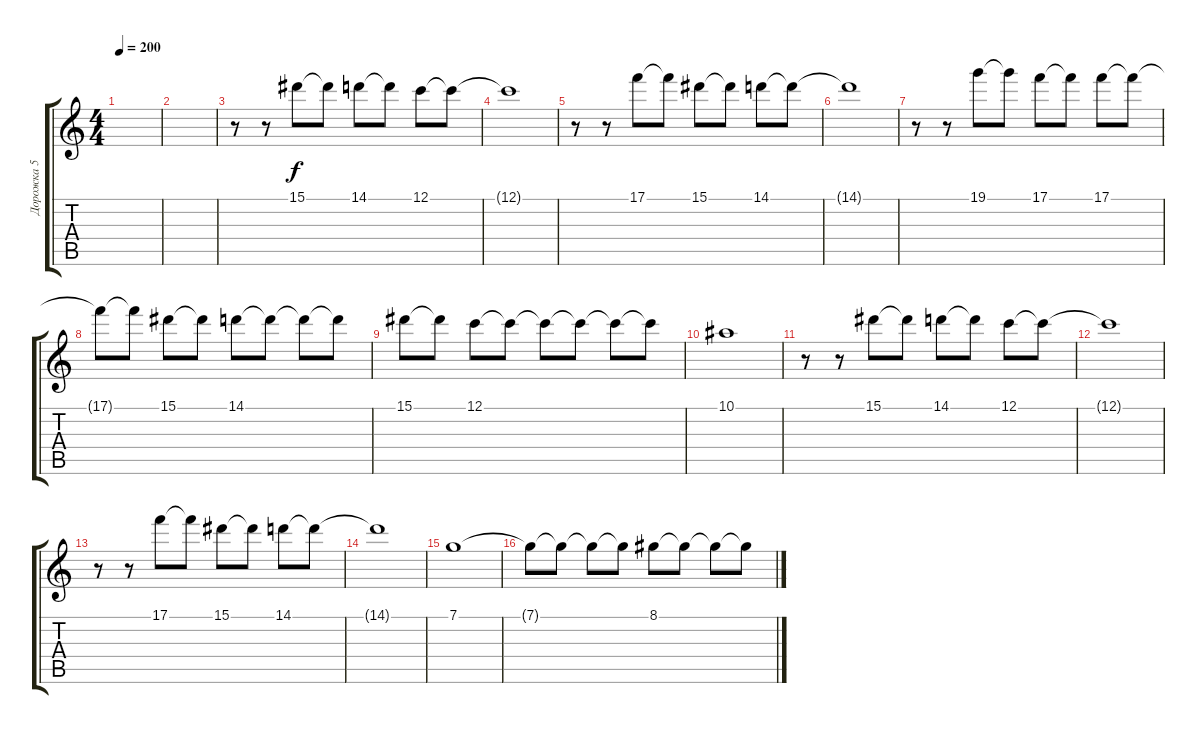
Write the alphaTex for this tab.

\track ("Дорожка 5" "Дорожка 5") {instrument overdrivenguitar}
\staff {score tabs}
\tuning (C4 G3 Eb3 Bb2 F2 C2) {hide}
\ts (4 4)
\tempo 200
\clef g2
\ks c
|
|
r.8 r.8 15.1.8 15.1{t}.8 14.1.8 14.1{t}.8 12.1.8 12.1{t}.8 |
12.1{t}.1 |
r.8 r.8 17.1.8 17.1{t}.8 15.1.8 15.1{t}.8 14.1.8 14.1{t}.8 |
14.1{t}.1 |
r.8 r.8 19.1.8 19.1{t}.8 17.1.8 17.1{t}.8 17.1.8 17.1{t}.8 |
17.1{t}.8 17.1{t}.8 15.1.8 15.1{t}.8 14.1.8 14.1{t}.8 14.1{t}.8 14.1{t}.8 |
15.1.8 15.1{t}.8 12.1.8 12.1{t}.8 12.1{t}.8 12.1{t}.8 12.1{t}.8 12.1{t}.8 |
10.1.1 |
r.8 r.8 15.1.8 15.1{t}.8 14.1.8 14.1{t}.8 12.1.8 12.1{t}.8 |
12.1{t}.1 |
r.8 r.8 17.1.8 17.1{t}.8 15.1.8 15.1{t}.8 14.1.8 14.1{t}.8 |
14.1{t}.1 |
7.1.1 |
7.1{t}.8 7.1{t}.8 7.1{t}.8 7.1{t}.8 8.1.8 8.1{t}.8 8.1{t}.8 8.1{t}.8
